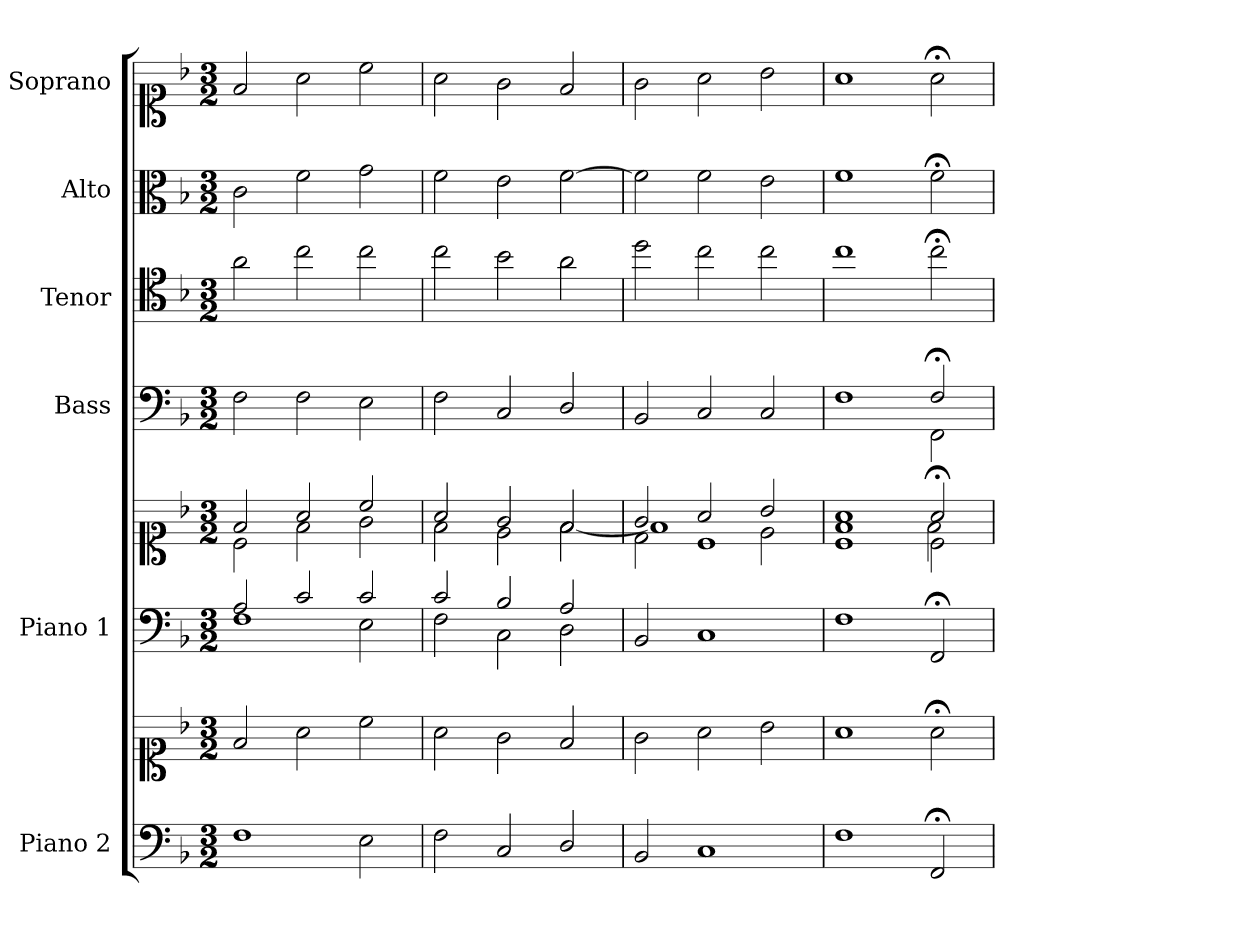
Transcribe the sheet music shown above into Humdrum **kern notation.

**kern	**kern	**kern	**kern	**kern	**kern	**kern	**kern
*part6	*part6	*part5	*part5	*part4	*part3	*part2	*part1
*staff8	*staff7	*staff6	*staff5	*staff4	*staff3	*staff2	*staff1
*I"Piano 2	*	*I"Piano 1	*	*I"Bass	*I"Tenor	*I"Alto	*I"Soprano
*I'Pno 2	*	*I'Pno 1	*	*I'B.	*I'T.	*I'A.	*I'S.
*clefF4	*clefC1	*clefF4	*clefC1	*clefF4	*clefC4	*clefC3	*clefC1
*	*	*	*	*	*ITrd7c12	*	*
*k[b-]	*k[b-]	*k[b-]	*k[b-]	*k[b-]	*k[b-]	*k[b-]	*k[b-]
*F:	*F:	*F:	*F:	*F:	*F:	*F:	*F:
*M3/2	*M3/2	*M3/2	*M3/2	*M3/2	*M3/2	*M3/2	*M3/2
=1	=1	=1	=1	=1	=1	=1	=1
*	*	*^	*^	*	*	*	*
1F\	2f/	2A/	1F\	2f/	2c\	2F\	2A\	2c\	2f/
.	2a\	2c/	.	2a/	2f\	2F\	2c\	2f\	2a\
2E\	2cc\	2c/	2E\	2cc/	2g\	2E\	2c\	2g\	2cc\
=2	=2	=2	=2	=2	=2	=2	=2	=2	=2
2F\	2a\	2c/	2F\	2a/	2f\	2F\	2c\	2f\	2a\
2C/	2g\	2B-/	2C\	2g/	2e\	2C/	2B-\	2e\	2g\
2D/	2f/	2A/	2D\	2f/	[<2f\	2D/	2A\	[>2f\	2f/
*	*	*v	*v	*	*	*	*	*	*
=3	=3	=3	=3	=3	=3	=3	=3	=3
*	*	*	*	*^	*	*	*	*
2BB-/	2g\	2BB-/	2g/	2d\	1f\]	2BB-/	2d\	2f\]	2g\
1C/	2a\	1C/	2a/	1c\	.	2C/	2c\	2f\	2a\
.	2b-\	.	2b-/	.	2e\	2C/	2c\	2e\	2b-\
=4	=4	=4	=4	=4	=4	=4	=4	=4	=4
*	*	*	*	*	*	*^	*	*	*
1F\	1a\	1F\	1a/	1c\	1f\	1F\	1ryy	1c\	1f\	1a\
2FF;/	2a;<\	2FF;/	2a;</	2c\	2f\	2F;</	2FF\	2c;<\	2f;<\	2a;<\
*	*	*	*v	*v	*v	*	*	*	*	*
*	*	*	*	*v	*v	*	*	*
=	=	=	=	=	=	=	=
*-	*-	*-	*-	*-	*-	*-	*-
